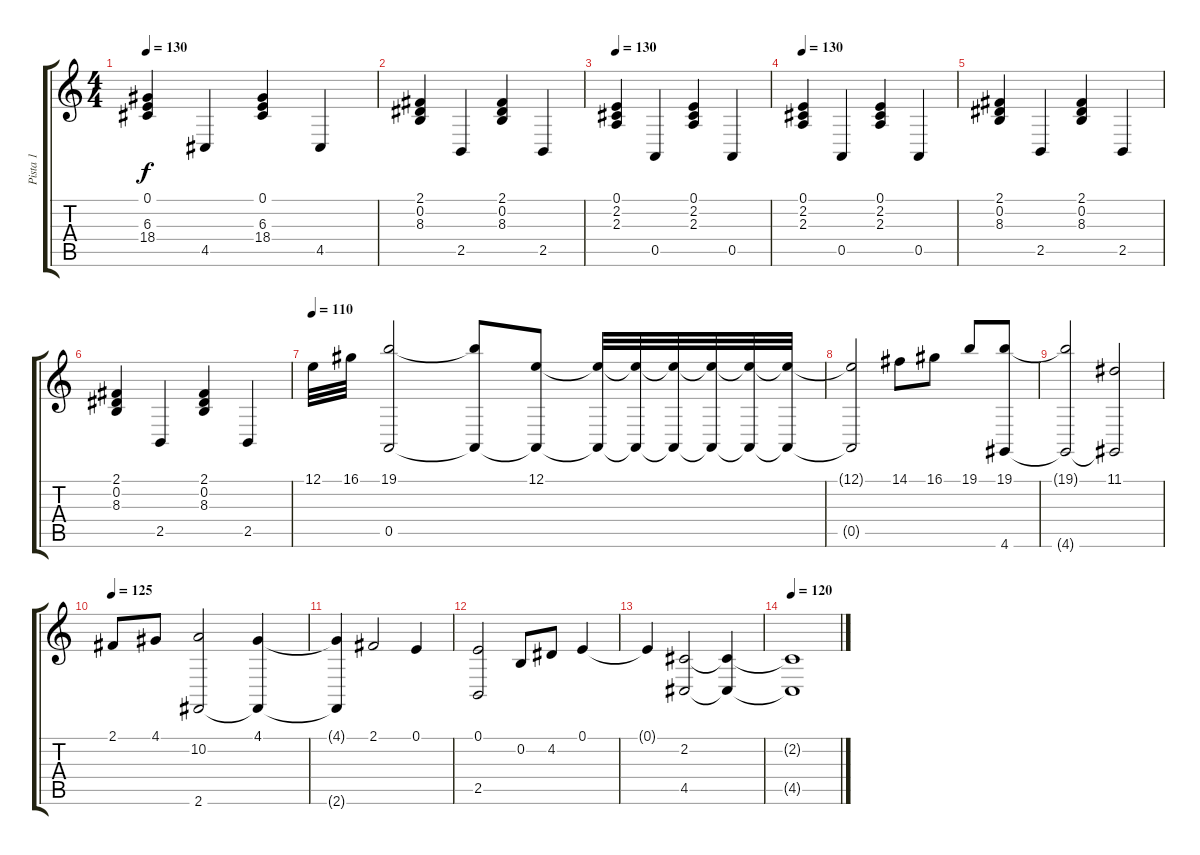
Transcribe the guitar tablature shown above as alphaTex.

\track ("Pista 1" "Pista 1") {instrument acousticgrandpiano}
\staff {score tabs}
\tuning (E4 B3 G3 D3 A2 E2) {hide}
\ts (4 4)
\tempo 130
\clef g2
\ks c
(0.1 6.3 18.4).4{dy f} 4.5.4 (0.1 6.3 18.4).4 4.5.4 |
(2.1 0.2 8.3).4 2.5.4 (2.1 0.2 8.3).4 2.5.4 |
\tempo 130
(0.1 2.2 2.3).4 0.5.4 (0.1 2.2 2.3).4 0.5.4 |
\tempo 130
(0.1 2.2 2.3).4 0.5.4 (0.1 2.2 2.3).4 0.5.4 |
(2.1 0.2 8.3).4 2.5.4 (2.1 0.2 8.3).4 2.5.4 |
(2.1 0.2 8.3).4 2.5.4 (2.1 0.2 8.3).4 2.5.4 |
\tempo 110
12.1.32 16.1.32 (19.1 0.5).2 (19.1{t} 0.5{t}).8 (12.1 0.5{t}).8 (12.1{t} 0.5{t}).32 (12.1{t} 0.5{t}).32 (12.1{t} 0.5{t}).32 (12.1{t} 0.5{t}).32 (12.1{t} 0.5{t}).32 (12.1{t} 0.5{t}).32 |
(12.1{t} 0.5{t}).2 14.1.8 16.1.8 19.1.8 (19.1 4.6).8 |
(19.1{t} 4.6{t}).2 (11.1 4.6{t}).2 |
\tempo 125
2.1.8 4.1.8 (10.2 2.6).2 (4.1 2.6{t}).4 |
(4.1{t} 2.6{t}).4 2.1.2 0.1.4 |
(0.1 2.5).2 0.2.8 4.2.8 0.1.4 |
0.1{t}.4 (2.2 4.5).2 (2.2{t} 4.5{t}).4 |
\tempo 120
(2.2{t} 4.5{t}).1
